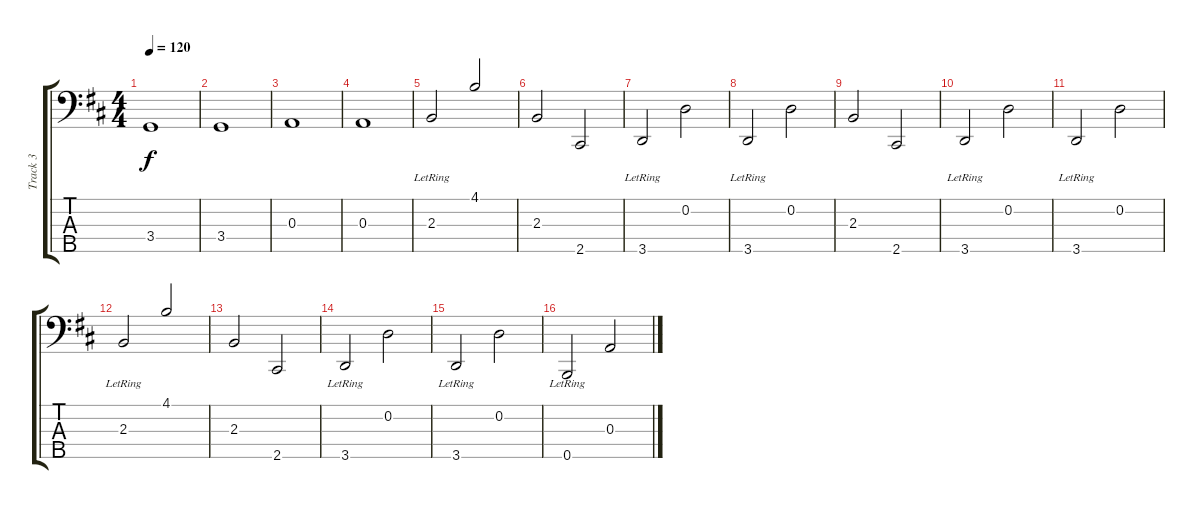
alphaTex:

\track ("Track 3" "Track 3") {instrument electricbassfinger}
\staff {score tabs}
\tuning (G2 D2 A1 E1 B0) {hide}
\ts (4 4)
\tempo 120
\clef f4
\ks d
3.4.1{dy f} |
3.4.1 |
0.3.1 |
0.3.1 |
2.3{lr}.2 4.1.2{beam Up} |
2.3.2 2.5.2 |
3.5{lr}.2 0.2.2 |
3.5{lr}.2 0.2.2 |
2.3.2 2.5.2 |
3.5{lr}.2 0.2.2 |
3.5{lr}.2 0.2.2 |
2.3{lr}.2 4.1.2{beam Up} |
2.3.2 2.5.2 |
3.5{lr}.2 0.2.2 |
3.5{lr}.2 0.2.2 |
0.5{lr}.2 0.3.2
